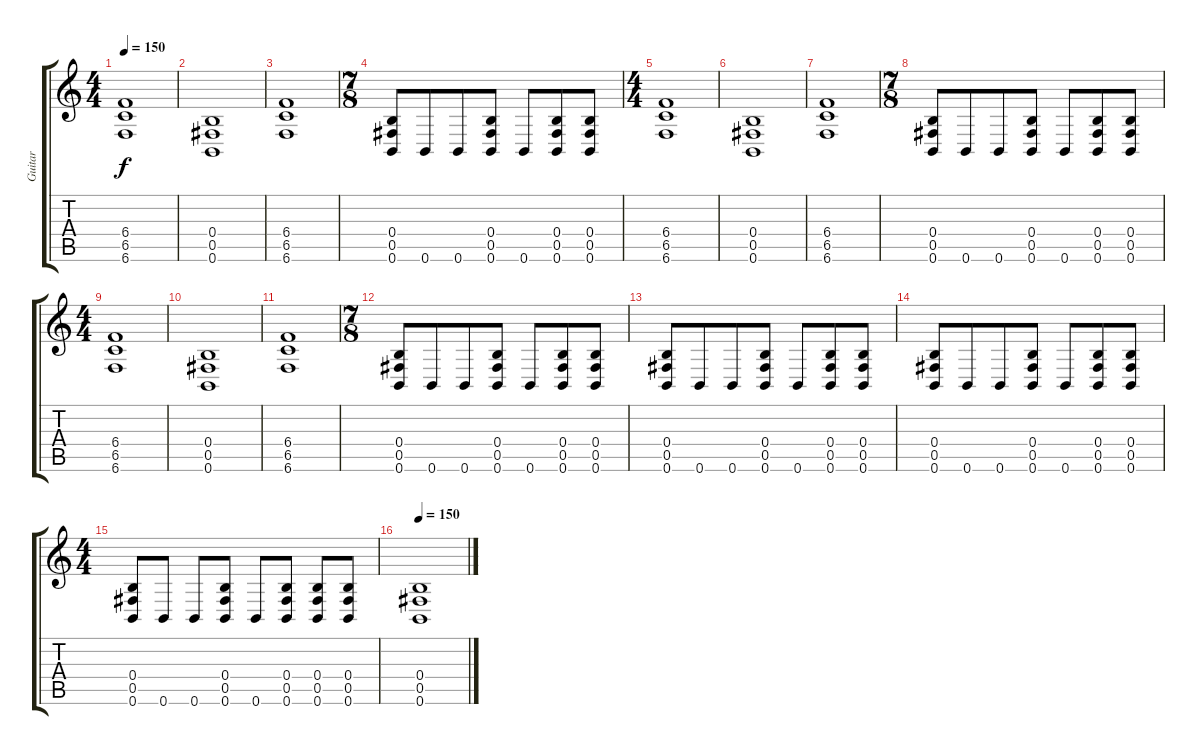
\track ("Guitar" "Guitar") {instrument distortionguitar}
\staff {score tabs}
\tuning (Db4 Ab3 E3 B2 Gb2 B1) {hide}
\ts (4 4)
\tempo 150
\clef g2
\ks c
(6.4 6.5 6.6).1{dy f volume 16 instrument distortionguitar} |
(0.4 0.5 0.6).1 |
(6.4 6.5 6.6).1 |
\ts (7 8)
(0.4 0.5 0.6).8 0.6.8 0.6.8 (0.4 0.5 0.6).8 0.6.8 (0.4 0.5 0.6).8 (0.4 0.5 0.6).8 |
\ts (4 4)
(6.4 6.5 6.6).1{volume 16 instrument distortionguitar} |
(0.4 0.5 0.6).1 |
(6.4 6.5 6.6).1 |
\ts (7 8)
(0.4 0.5 0.6).8 0.6.8 0.6.8 (0.4 0.5 0.6).8 0.6.8 (0.4 0.5 0.6).8 (0.4 0.5 0.6).8 |
\ts (4 4)
(6.4 6.5 6.6).1{volume 16 instrument distortionguitar} |
(0.4 0.5 0.6).1 |
(6.4 6.5 6.6).1 |
\ts (7 8)
(0.4 0.5 0.6).8 0.6.8 0.6.8 (0.4 0.5 0.6).8 0.6.8 (0.4 0.5 0.6).8 (0.4 0.5 0.6).8 |
(0.4 0.5 0.6).8 0.6.8 0.6.8 (0.4 0.5 0.6).8 0.6.8 (0.4 0.5 0.6).8 (0.4 0.5 0.6).8 |
(0.4 0.5 0.6).8 0.6.8 0.6.8 (0.4 0.5 0.6).8 0.6.8 (0.4 0.5 0.6).8 (0.4 0.5 0.6).8 |
\ts (4 4)
(0.4 0.5 0.6).8 0.6.8 0.6.8 (0.4 0.5 0.6).8 0.6.8 (0.4 0.5 0.6).8 (0.4 0.5 0.6).8 (0.4 0.5 0.6).8 |
\tempo 150
(0.4 0.5 0.6).1
